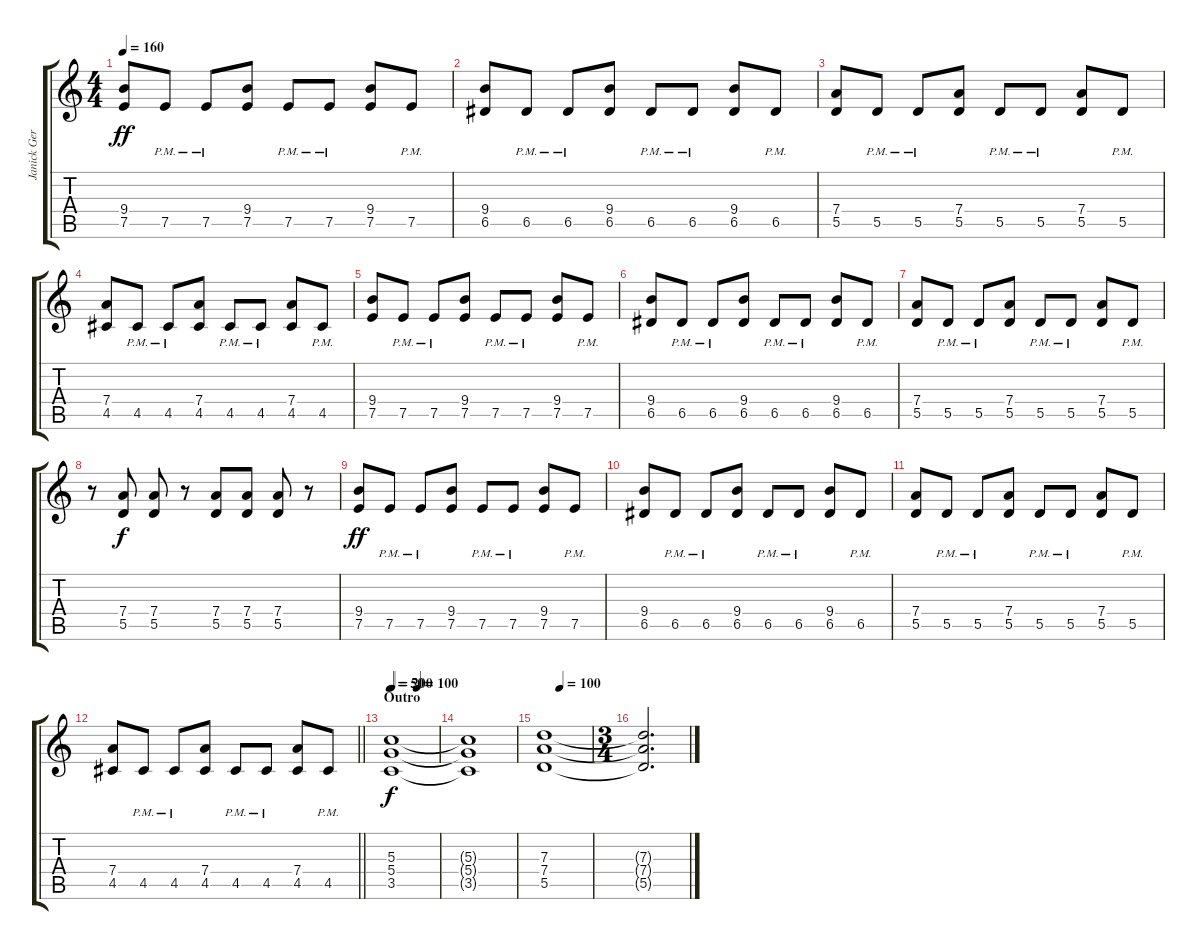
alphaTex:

\track ("Janick Gers" "Janick Ger") {instrument distortionguitar}
\staff {score tabs}
\tuning (E4 B3 G3 D3 A2 E2) {hide}
\ts (4 4)
\tempo 160
\clef g2
\ks c
(9.4 7.5).8{dy ff} 7.5{pm}.8 7.5{pm}.8 (9.4 7.5).8 7.5{pm}.8 7.5{pm}.8 (9.4 7.5).8 7.5{pm}.8 |
(9.4 6.5).8 6.5{pm}.8 6.5{pm}.8 (9.4 6.5).8 6.5{pm}.8 6.5{pm}.8 (9.4 6.5).8 6.5{pm}.8 |
(7.4 5.5).8 5.5{pm}.8 5.5{pm}.8 (7.4 5.5).8 5.5{pm}.8 5.5{pm}.8 (7.4 5.5).8 5.5{pm}.8 |
(7.4 4.5).8 4.5{pm}.8 4.5{pm}.8 (7.4 4.5).8 4.5{pm}.8 4.5{pm}.8 (7.4 4.5).8 4.5{pm}.8 |
(9.4 7.5).8 7.5{pm}.8 7.5{pm}.8 (9.4 7.5).8 7.5{pm}.8 7.5{pm}.8 (9.4 7.5).8 7.5{pm}.8 |
(9.4 6.5).8 6.5{pm}.8 6.5{pm}.8 (9.4 6.5).8 6.5{pm}.8 6.5{pm}.8 (9.4 6.5).8 6.5{pm}.8 |
(7.4 5.5).8 5.5{pm}.8 5.5{pm}.8 (7.4 5.5).8 5.5{pm}.8 5.5{pm}.8 (7.4 5.5).8 5.5{pm}.8 |
r.8 (7.4 5.5).8{dy f} (7.4 5.5).8 r.8 (7.4 5.5).8 (7.4 5.5).8 (7.4 5.5).8 r.8 |
(9.4 7.5).8{dy ff} 7.5{pm}.8 7.5{pm}.8 (9.4 7.5).8 7.5{pm}.8 7.5{pm}.8 (9.4 7.5).8 7.5{pm}.8 |
(9.4 6.5).8 6.5{pm}.8 6.5{pm}.8 (9.4 6.5).8 6.5{pm}.8 6.5{pm}.8 (9.4 6.5).8 6.5{pm}.8 |
(7.4 5.5).8 5.5{pm}.8 5.5{pm}.8 (7.4 5.5).8 5.5{pm}.8 5.5{pm}.8 (7.4 5.5).8 5.5{pm}.8 |
\barLineRight lightlight
(7.4 4.5).8 4.5{pm}.8 4.5{pm}.8 (7.4 4.5).8 4.5{pm}.8 4.5{pm}.8 (7.4 4.5).8 4.5{pm}.8 |
\section ("" "Outro")
\tempo 50
\tempo (200 0.03125)
\tempo (100 0.5625)
(5.3 5.4 3.5).1{dy f} |
(5.3{t} 5.4{t} 3.5{t}).1 |
\tempo (100 0.34375)
(7.3 7.4 5.5).1 |
\ts (3 4)
(7.3{t} 7.4{t} 5.5{t}).2{d}
